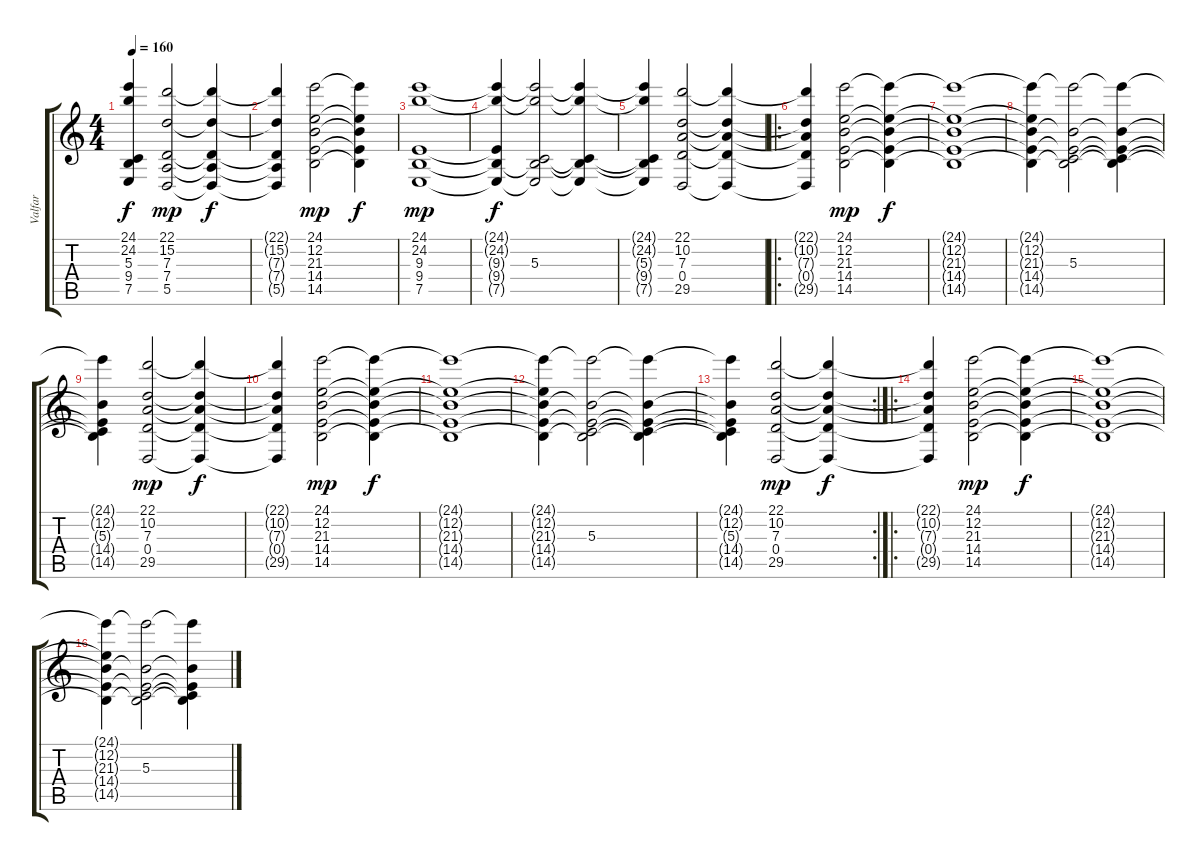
\track ("Valfar" "Valfar") {instrument synthstrings1}
\staff {score tabs}
\tuning (E4 B3 G3 D3 A2 E2) {hide}
\ts (4 4)
\tempo 160
\clef g2
\ks c
(24.1{t} 24.2{t} 5.3{t} 9.4{t} 7.5{t}).4{dy f} (22.1 15.2 7.3 7.4 5.5).2{dy mp} (22.1{t} 15.2{t} 7.3{t} 7.4{t} 5.5{t}).4{dy f} |
(22.1{t} 15.2{t} 7.3{t} 7.4{t} 5.5{t}).4 (24.1 12.2 21.3 14.4 14.5).2{dy mp} (24.1{t} 12.2{t} 21.3{t} 14.4{t} 14.5{t}).4{dy f} |
(24.1 24.2 9.3 9.4 7.5).1{dy mp} |
(24.1{t} 24.2{t} 9.3{t} 9.4{t} 7.5{t}).4{dy f} (24.1{t} 24.2{t} 5.3 9.4{t} 7.5{t}).2 (24.1{t} 24.2{t} 5.3{t} 9.4{t} 7.5{t}).4 |
(24.1{t} 24.2{t} 5.3{t} 9.4{t} 7.5{t}).4 (22.1 10.2 7.3 0.4 29.5).2 (22.1{t} 10.2{t} 7.3{t} 0.4{t} 29.5{t}).4 |
\ro
(22.1{t} 10.2{t} 7.3{t} 0.4{t} 29.5{t}).4 (24.1 12.2 21.3 14.4 14.5).2{dy mp} (24.1{t} 12.2{t} 21.3{t} 14.4{t} 14.5{t}).4{dy f} |
(24.1{t} 12.2{t} 21.3{t} 14.4{t} 14.5{t}).1 |
(24.1{t} 12.2{t} 21.3{t} 14.4{t} 14.5{t}).4 (24.1{t} 12.2{t} 5.3 14.4{t} 14.5{t}).2 (24.1{t} 12.2{t} 5.3{t} 14.4{t} 14.5{t}).4 |
(24.1{t} 12.2{t} 5.3{t} 14.4{t} 14.5{t}).4 (22.1 10.2 7.3 0.4 29.5).2{dy mp} (22.1{t} 10.2{t} 7.3{t} 0.4{t} 29.5{t}).4{dy f} |
(22.1{t} 10.2{t} 7.3{t} 0.4{t} 29.5{t}).4 (24.1 12.2 21.3 14.4 14.5).2{dy mp} (24.1{t} 12.2{t} 21.3{t} 14.4{t} 14.5{t}).4{dy f} |
(24.1{t} 12.2{t} 21.3{t} 14.4{t} 14.5{t}).1 |
(24.1{t} 12.2{t} 21.3{t} 14.4{t} 14.5{t}).4 (24.1{t} 12.2{t} 5.3 14.4{t} 14.5{t}).2 (24.1{t} 12.2{t} 5.3{t} 14.4{t} 14.5{t}).4 |
\rc 2
(24.1{t} 12.2{t} 5.3{t} 14.4{t} 14.5{t}).4 (22.1 10.2 7.3 0.4 29.5).2{dy mp} (22.1{t} 10.2{t} 7.3{t} 0.4{t} 29.5{t}).4{dy f} |
\ro
(22.1{t} 10.2{t} 7.3{t} 0.4{t} 29.5{t}).4 (24.1 12.2 21.3 14.4 14.5).2{dy mp} (24.1{t} 12.2{t} 21.3{t} 14.4{t} 14.5{t}).4{dy f} |
(24.1{t} 12.2{t} 21.3{t} 14.4{t} 14.5{t}).1 |
(24.1{t} 12.2{t} 21.3{t} 14.4{t} 14.5{t}).4 (24.1{t} 12.2{t} 5.3 14.4{t} 14.5{t}).2 (24.1{t} 12.2{t} 5.3{t} 14.4{t} 14.5{t}).4
